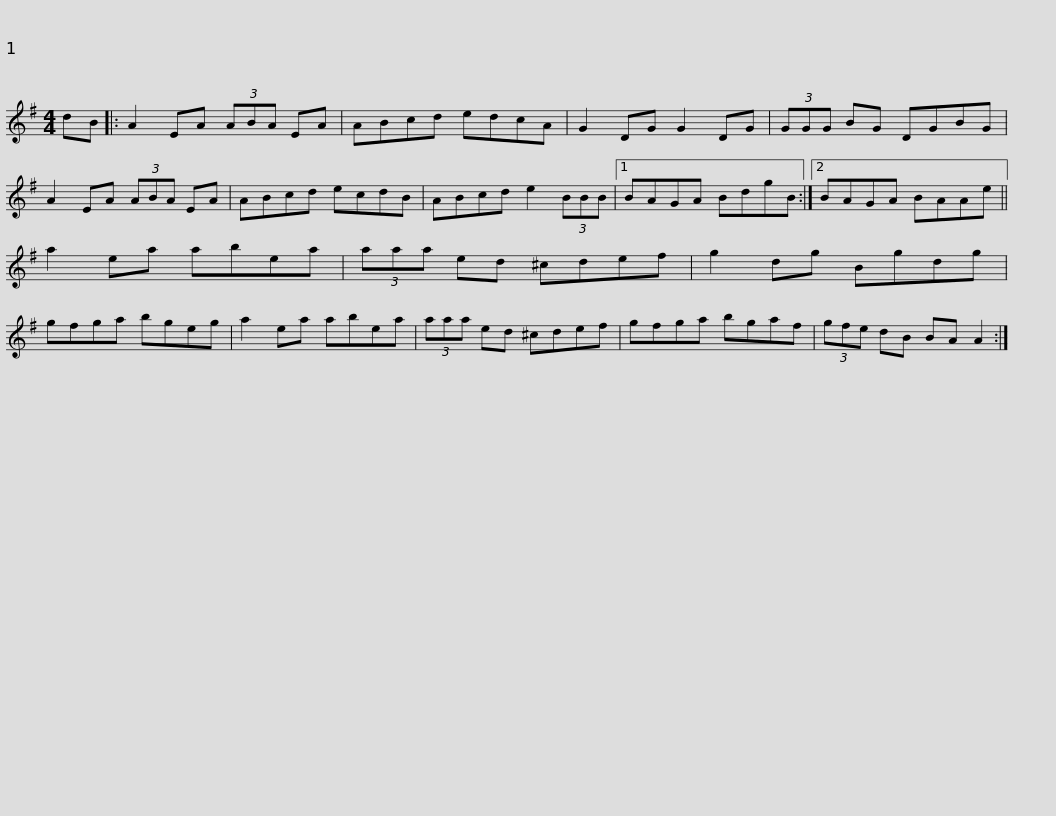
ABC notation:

X:1
L:1/8
M:4/4
I:linebreak $
K:G
V:1 treble
V:1
 dB |: A2 EA (3ABA EA | ABcd edcA | G2 DG G2 DG | (3GGG BG DGBG | %5
 A2 EA (3ABA EA |$ ABcd ecdB | ABcd e2 (3BBB |1 BAGA BdgB :|2 BAGA BAAe || %10
 a2 ea abea |$ (3aaa ed ^cdef | g2 dg Bgdg | gfga bgeg | a2 ea abea | %15
 (3aaa ed ^cdef |$ gfga bgaf | (3gfe dB BA A2 :| %18
